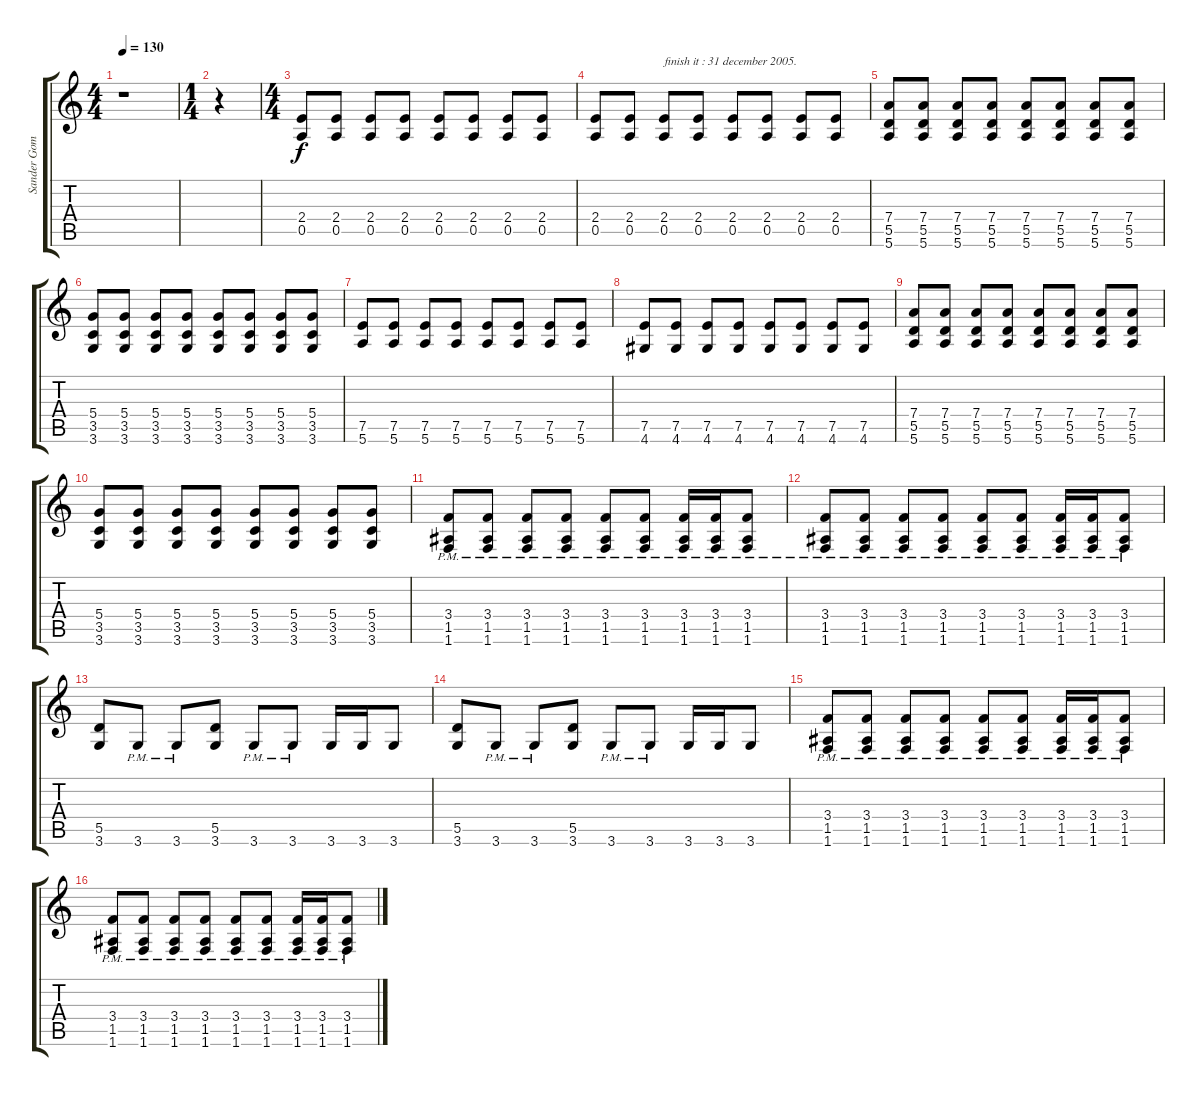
\track ("Sander Gommans" "Sander Gom") {instrument distortionguitar}
\staff {score tabs}
\tuning (E4 B3 G3 D3 A2 E2) {hide}
\ts (4 4)
\tempo 130
\clef g2
\ks c
r.1{dy f instrument distortionguitar} |
\ts (1 4)
r.4 |
\ts (4 4)
(2.4 0.5).8 (2.4 0.5).8 (2.4 0.5).8 (2.4 0.5).8 (2.4 0.5).8 (2.4 0.5).8 (2.4 0.5).8 (2.4 0.5).8 |
(2.4 0.5).8 (2.4 0.5).8 (2.4 0.5).8{txt "finish it : 31 december 2005."} (2.4 0.5).8 (2.4 0.5).8 (2.4 0.5).8 (2.4 0.5).8 (2.4 0.5).8 |
(7.4 5.5 5.6).8 (7.4 5.5 5.6).8 (7.4 5.5 5.6).8 (7.4 5.5 5.6).8 (7.4 5.5 5.6).8 (7.4 5.5 5.6).8 (7.4 5.5 5.6).8 (7.4 5.5 5.6).8 |
(5.4 3.5 3.6).8 (5.4 3.5 3.6).8 (5.4 3.5 3.6).8 (5.4 3.5 3.6).8 (5.4 3.5 3.6).8 (5.4 3.5 3.6).8 (5.4 3.5 3.6).8 (5.4 3.5 3.6).8 |
(7.5 5.6).8 (7.5 5.6).8 (7.5 5.6).8 (7.5 5.6).8 (7.5 5.6).8 (7.5 5.6).8 (7.5 5.6).8 (7.5 5.6).8 |
(7.5 4.6).8 (7.5 4.6).8 (7.5 4.6).8 (7.5 4.6).8 (7.5 4.6).8 (7.5 4.6).8 (7.5 4.6).8 (7.5 4.6).8 |
(7.4 5.5 5.6).8 (7.4 5.5 5.6).8 (7.4 5.5 5.6).8 (7.4 5.5 5.6).8 (7.4 5.5 5.6).8 (7.4 5.5 5.6).8 (7.4 5.5 5.6).8 (7.4 5.5 5.6).8 |
(5.4 3.5 3.6).8 (5.4 3.5 3.6).8 (5.4 3.5 3.6).8 (5.4 3.5 3.6).8 (5.4 3.5 3.6).8 (5.4 3.5 3.6).8 (5.4 3.5 3.6).8 (5.4 3.5 3.6).8 |
(3.4{pm} 1.5{pm} 1.6{pm}).8 (3.4{pm} 1.5{pm} 1.6{pm}).8 (3.4{pm} 1.5{pm} 1.6{pm}).8 (3.4{pm} 1.5{pm} 1.6{pm}).8 (3.4{pm} 1.5{pm} 1.6{pm}).8 (3.4{pm} 1.5{pm} 1.6{pm}).8 (3.4{pm} 1.5{pm} 1.6{pm}).16 (3.4{pm} 1.5{pm} 1.6{pm}).16 (3.4{pm} 1.5{pm} 1.6{pm}).8 |
(3.4{pm} 1.5{pm} 1.6{pm}).8 (3.4{pm} 1.5{pm} 1.6{pm}).8 (3.4{pm} 1.5{pm} 1.6{pm}).8 (3.4{pm} 1.5{pm} 1.6{pm}).8 (3.4{pm} 1.5{pm} 1.6{pm}).8 (3.4{pm} 1.5{pm} 1.6{pm}).8 (3.4{pm} 1.5{pm} 1.6{pm}).16 (3.4{pm} 1.5{pm} 1.6{pm}).16 (3.4{pm} 1.5{pm} 1.6{pm}).8 |
(5.5 3.6).8 3.6{pm}.8 3.6{pm}.8 (5.5 3.6).8 3.6{pm}.8 3.6{pm}.8 3.6.16 3.6.16 3.6.8 |
(5.5 3.6).8 3.6{pm}.8 3.6{pm}.8 (5.5 3.6).8 3.6{pm}.8 3.6{pm}.8 3.6.16 3.6.16 3.6.8 |
(3.4{pm} 1.5{pm} 1.6{pm}).8 (3.4{pm} 1.5{pm} 1.6{pm}).8 (3.4{pm} 1.5{pm} 1.6{pm}).8 (3.4{pm} 1.5{pm} 1.6{pm}).8 (3.4{pm} 1.5{pm} 1.6{pm}).8 (3.4{pm} 1.5{pm} 1.6{pm}).8 (3.4{pm} 1.5{pm} 1.6{pm}).16 (3.4{pm} 1.5{pm} 1.6{pm}).16 (3.4{pm} 1.5{pm} 1.6{pm}).8 |
(3.4{pm} 1.5{pm} 1.6{pm}).8 (3.4{pm} 1.5{pm} 1.6{pm}).8 (3.4{pm} 1.5{pm} 1.6{pm}).8 (3.4{pm} 1.5{pm} 1.6{pm}).8 (3.4{pm} 1.5{pm} 1.6{pm}).8 (3.4{pm} 1.5{pm} 1.6{pm}).8 (3.4{pm} 1.5{pm} 1.6{pm}).16 (3.4{pm} 1.5{pm} 1.6{pm}).16 (3.4{pm} 1.5{pm} 1.6{pm}).8
